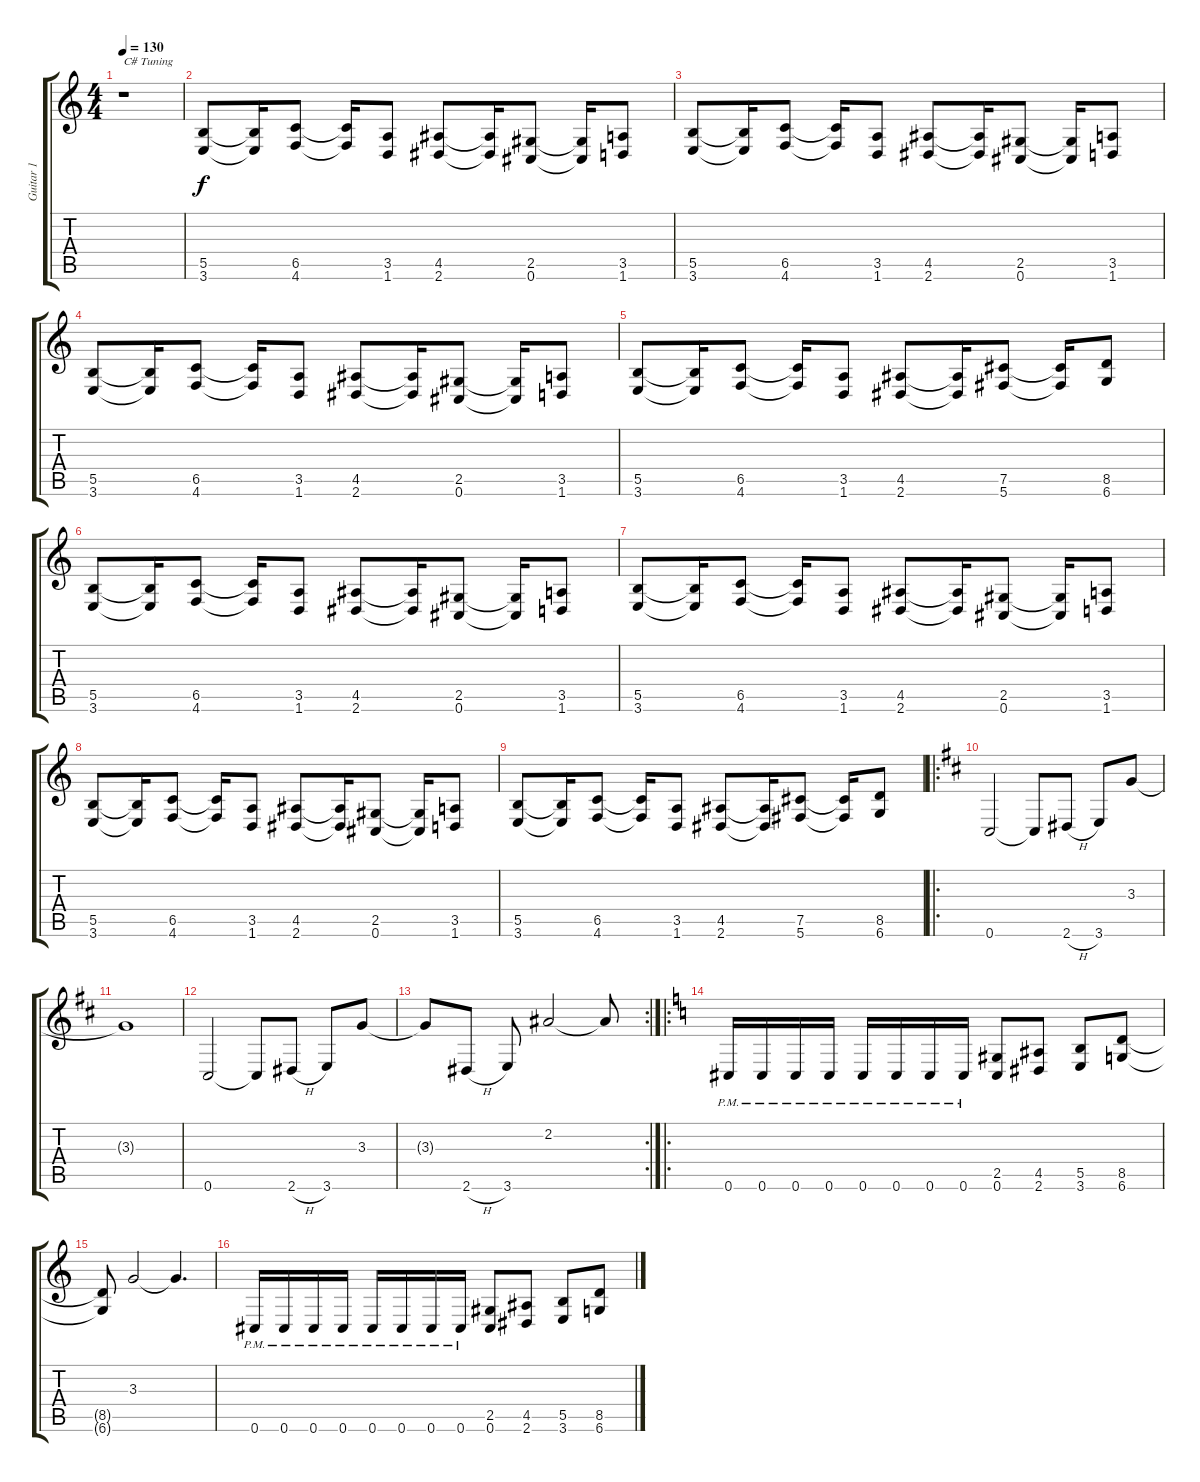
\track ("Guitar 1" "Guitar 1") {instrument distortionguitar}
\staff {score tabs}
\tuning (Db4 Ab3 E3 B2 Gb2 Db2) {hide}
\ts (4 4)
\tempo 130
\clef g2
\ks c
r.1{txt "C# Tuning" dy f instrument distortionguitar} |
(5.5 3.6).8 (5.5{t} 3.6{t}).16 (6.5 4.6).8 (6.5{t} 4.6{t}).16 (3.5 1.6).8 (4.5 2.6).8 (4.5{t} 2.6{t}).16 (2.5 0.6).8 (2.5{t} 0.6{t}).16 (3.5 1.6).8 |
(5.5 3.6).8 (5.5{t} 3.6{t}).16 (6.5 4.6).8 (6.5{t} 4.6{t}).16 (3.5 1.6).8 (4.5 2.6).8 (4.5{t} 2.6{t}).16 (2.5 0.6).8 (2.5{t} 0.6{t}).16 (3.5 1.6).8 |
(5.5 3.6).8 (5.5{t} 3.6{t}).16 (6.5 4.6).8 (6.5{t} 4.6{t}).16 (3.5 1.6).8 (4.5 2.6).8 (4.5{t} 2.6{t}).16 (2.5 0.6).8 (2.5{t} 0.6{t}).16 (3.5 1.6).8 |
(5.5 3.6).8 (5.5{t} 3.6{t}).16 (6.5 4.6).8 (6.5{t} 4.6{t}).16 (3.5 1.6).8 (4.5 2.6).8 (4.5{t} 2.6{t}).16 (7.5 5.6).8 (7.5{t} 5.6{t}).16 (8.5 6.6).8 |
(5.5 3.6).8 (5.5{t} 3.6{t}).16 (6.5 4.6).8 (6.5{t} 4.6{t}).16 (3.5 1.6).8 (4.5 2.6).8 (4.5{t} 2.6{t}).16 (2.5 0.6).8 (2.5{t} 0.6{t}).16 (3.5 1.6).8 |
(5.5 3.6).8 (5.5{t} 3.6{t}).16 (6.5 4.6).8 (6.5{t} 4.6{t}).16 (3.5 1.6).8 (4.5 2.6).8 (4.5{t} 2.6{t}).16 (2.5 0.6).8 (2.5{t} 0.6{t}).16 (3.5 1.6).8 |
(5.5 3.6).8 (5.5{t} 3.6{t}).16 (6.5 4.6).8 (6.5{t} 4.6{t}).16 (3.5 1.6).8 (4.5 2.6).8 (4.5{t} 2.6{t}).16 (2.5 0.6).8 (2.5{t} 0.6{t}).16 (3.5 1.6).8 |
(5.5 3.6).8 (5.5{t} 3.6{t}).16 (6.5 4.6).8 (6.5{t} 4.6{t}).16 (3.5 1.6).8 (4.5 2.6).8 (4.5{t} 2.6{t}).16 (7.5 5.6).8 (7.5{t} 5.6{t}).16 (8.5 6.6).8 |
\ro
\ks d
0.6.2 0.6{t}.8 2.6{h}.8 3.6.8 3.3.8 |
3.3{t}.1 |
0.6.2 0.6{t}.8 2.6{h}.8 3.6.8 3.3.8 |
\rc 2
3.3{t}.8 2.6{h}.8 3.6.8 2.2.2 2.2{t}.8 |
\ro
\ks c
0.6{pm}.16 0.6{pm}.16 0.6{pm}.16 0.6{pm}.16 0.6{pm}.16 0.6{pm}.16 0.6{pm}.16 0.6{pm}.16 (2.5 0.6).8 (4.5 2.6).8 (5.5 3.6).8 (8.5 6.6).8 |
(8.5{t} 6.6{t}).8 3.3.2 3.3{t}.4{d} |
0.6{pm}.16 0.6{pm}.16 0.6{pm}.16 0.6{pm}.16 0.6{pm}.16 0.6{pm}.16 0.6{pm}.16 0.6{pm}.16 (2.5 0.6).8 (4.5 2.6).8 (5.5 3.6).8 (8.5 6.6).8
